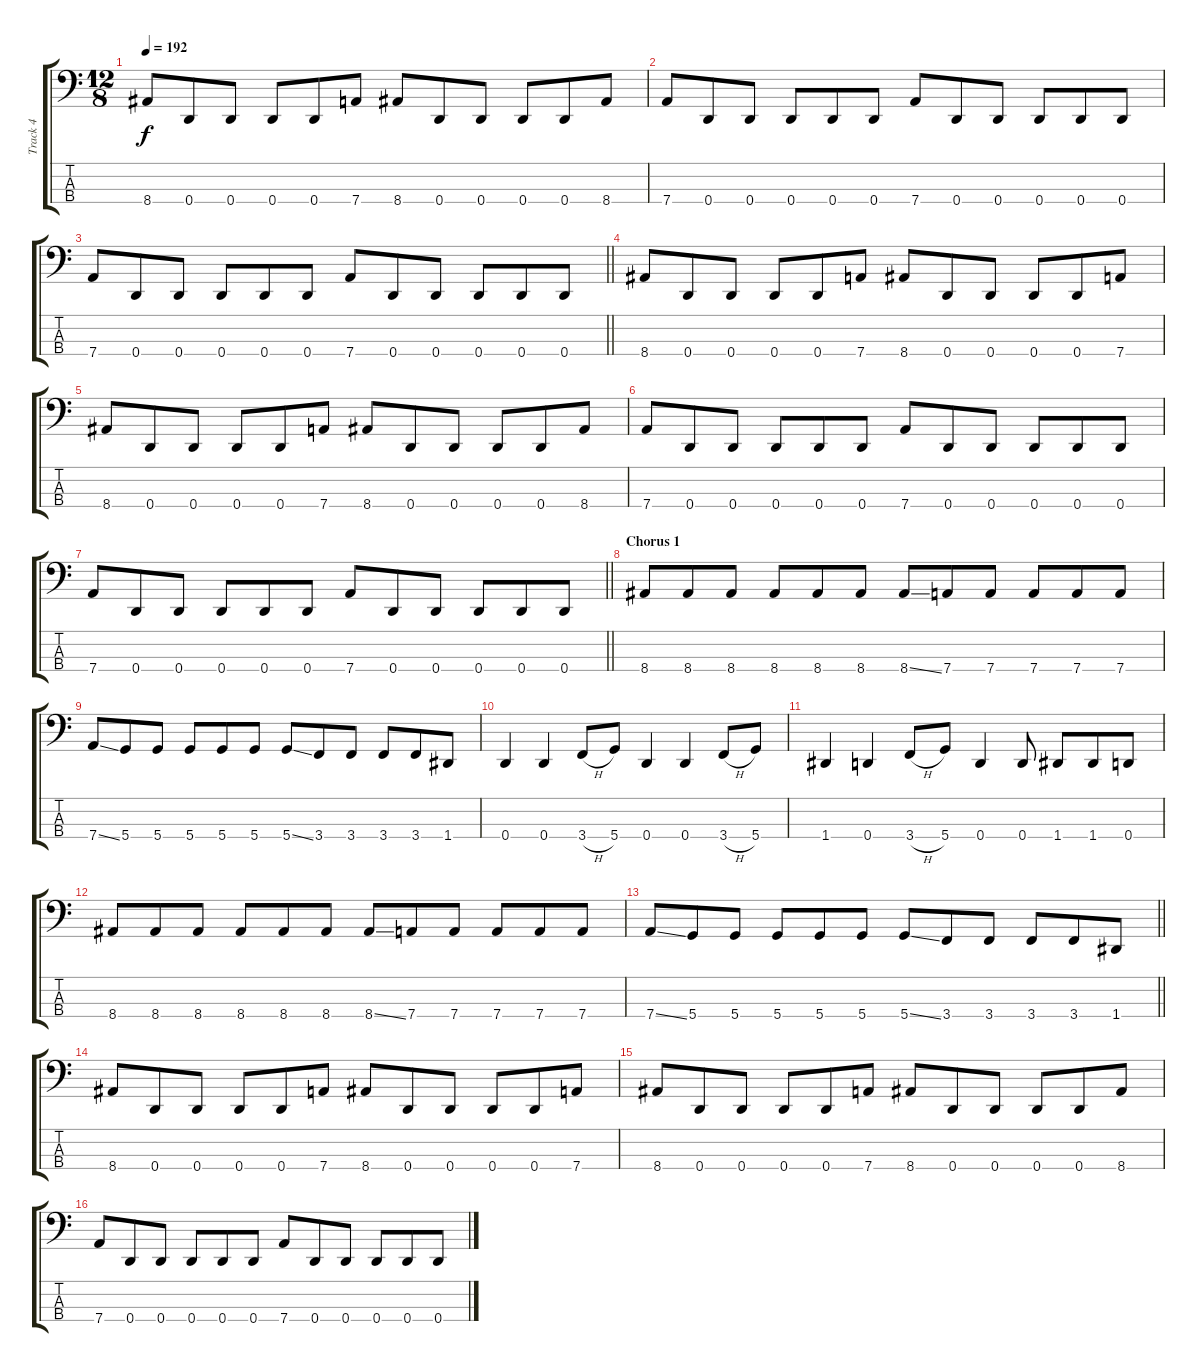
\track ("Track 4" "Track 4") {instrument electricbasspick}
\staff {score tabs}
\tuning (G2 D2 A1 D1) {hide}
\ts (12 8)
\tempo 192
\clef f4
\ks c
8.4.8{dy f} 0.4.8 0.4.8 0.4.8 0.4.8 7.4.8 8.4.8 0.4.8 0.4.8 0.4.8 0.4.8 8.4.8 |
7.4.8 0.4.8 0.4.8 0.4.8 0.4.8 0.4.8 7.4.8 0.4.8 0.4.8 0.4.8 0.4.8 0.4.8 |
\barLineRight lightlight
7.4.8 0.4.8 0.4.8 0.4.8 0.4.8 0.4.8 7.4.8 0.4.8 0.4.8 0.4.8 0.4.8 0.4.8 |
8.4.8 0.4.8 0.4.8 0.4.8 0.4.8 7.4.8 8.4.8 0.4.8 0.4.8 0.4.8 0.4.8 7.4.8 |
8.4.8 0.4.8 0.4.8 0.4.8 0.4.8 7.4.8 8.4.8 0.4.8 0.4.8 0.4.8 0.4.8 8.4.8 |
7.4.8 0.4.8 0.4.8 0.4.8 0.4.8 0.4.8 7.4.8 0.4.8 0.4.8 0.4.8 0.4.8 0.4.8 |
\barLineRight lightlight
7.4.8 0.4.8 0.4.8 0.4.8 0.4.8 0.4.8 7.4.8 0.4.8 0.4.8 0.4.8 0.4.8 0.4.8 |
\section ("" "Chorus 1")
8.4.8 8.4.8 8.4.8 8.4.8 8.4.8 8.4.8 8.4{ss}.8 7.4.8 7.4.8 7.4.8 7.4.8 7.4.8 |
7.4{ss}.8 5.4.8 5.4.8 5.4.8 5.4.8 5.4.8 5.4{ss}.8 3.4.8 3.4.8 3.4.8 3.4.8 1.4.8 |
0.4.4 0.4.4 3.4{h}.8 5.4.8 0.4.4 0.4.4 3.4{h}.8 5.4.8 |
1.4.4 0.4.4 3.4{h}.8 5.4.8 0.4.4 0.4.8 1.4.8 1.4.8 0.4.8 |
8.4.8 8.4.8 8.4.8 8.4.8 8.4.8 8.4.8 8.4{ss}.8 7.4.8 7.4.8 7.4.8 7.4.8 7.4.8 |
\barLineRight lightlight
7.4{ss}.8 5.4.8 5.4.8 5.4.8 5.4.8 5.4.8 5.4{ss}.8 3.4.8 3.4.8 3.4.8 3.4.8 1.4.8 |
8.4.8 0.4.8 0.4.8 0.4.8 0.4.8 7.4.8 8.4.8 0.4.8 0.4.8 0.4.8 0.4.8 7.4.8 |
8.4.8 0.4.8 0.4.8 0.4.8 0.4.8 7.4.8 8.4.8 0.4.8 0.4.8 0.4.8 0.4.8 8.4.8 |
7.4.8 0.4.8 0.4.8 0.4.8 0.4.8 0.4.8 7.4.8 0.4.8 0.4.8 0.4.8 0.4.8 0.4.8
